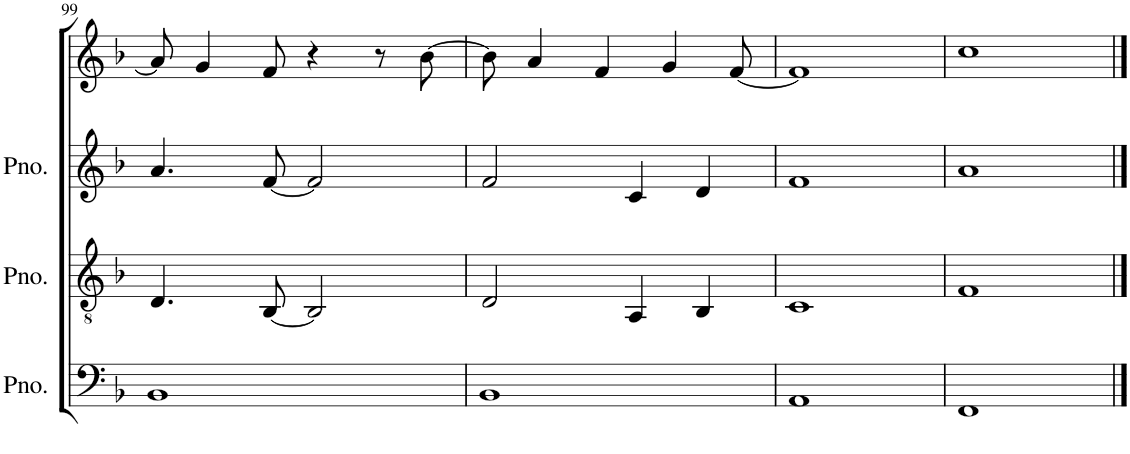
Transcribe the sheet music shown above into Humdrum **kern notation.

**kern	**kern	**kern	**kern
*part4	*part3	*part2	*part1
*staff4	*staff3	*staff2	*staff1
*I"Base	*I"Chorus2	*I"Chorus1	*I"Vocal
!!LO:PB:g=z
*clefF4	*clefGv2	*clefG2	*clefG2
*k[b-]	*k[b-]	*k[b-]	*k[b-]
*M4/4	*M4/4	*M4/4	*M4/4
=99	=99	=99	=99
1BB-	4.D/	4.a/	8a/]
.	.	.	4g/
.	[8BB-/	[8f/	8f/
.	2BB-/]	2f/]	4r
.	.	.	8r
.	.	.	[8b-\
=100	=100	=100	=100
1BB-	2D/	2f/	8b-\]
.	.	.	4a/
.	.	.	4f/
.	4AA/	4c/	.
.	.	.	4g/
.	4BB-/	4d/	.
.	.	.	[8f/
=101	=101	=101	=101
1AA	1C	1f	1f]
=102	=102	=102	=102
1FF	1F	1a	1cc
==	==	==	==
*-	*-	*-	*-
